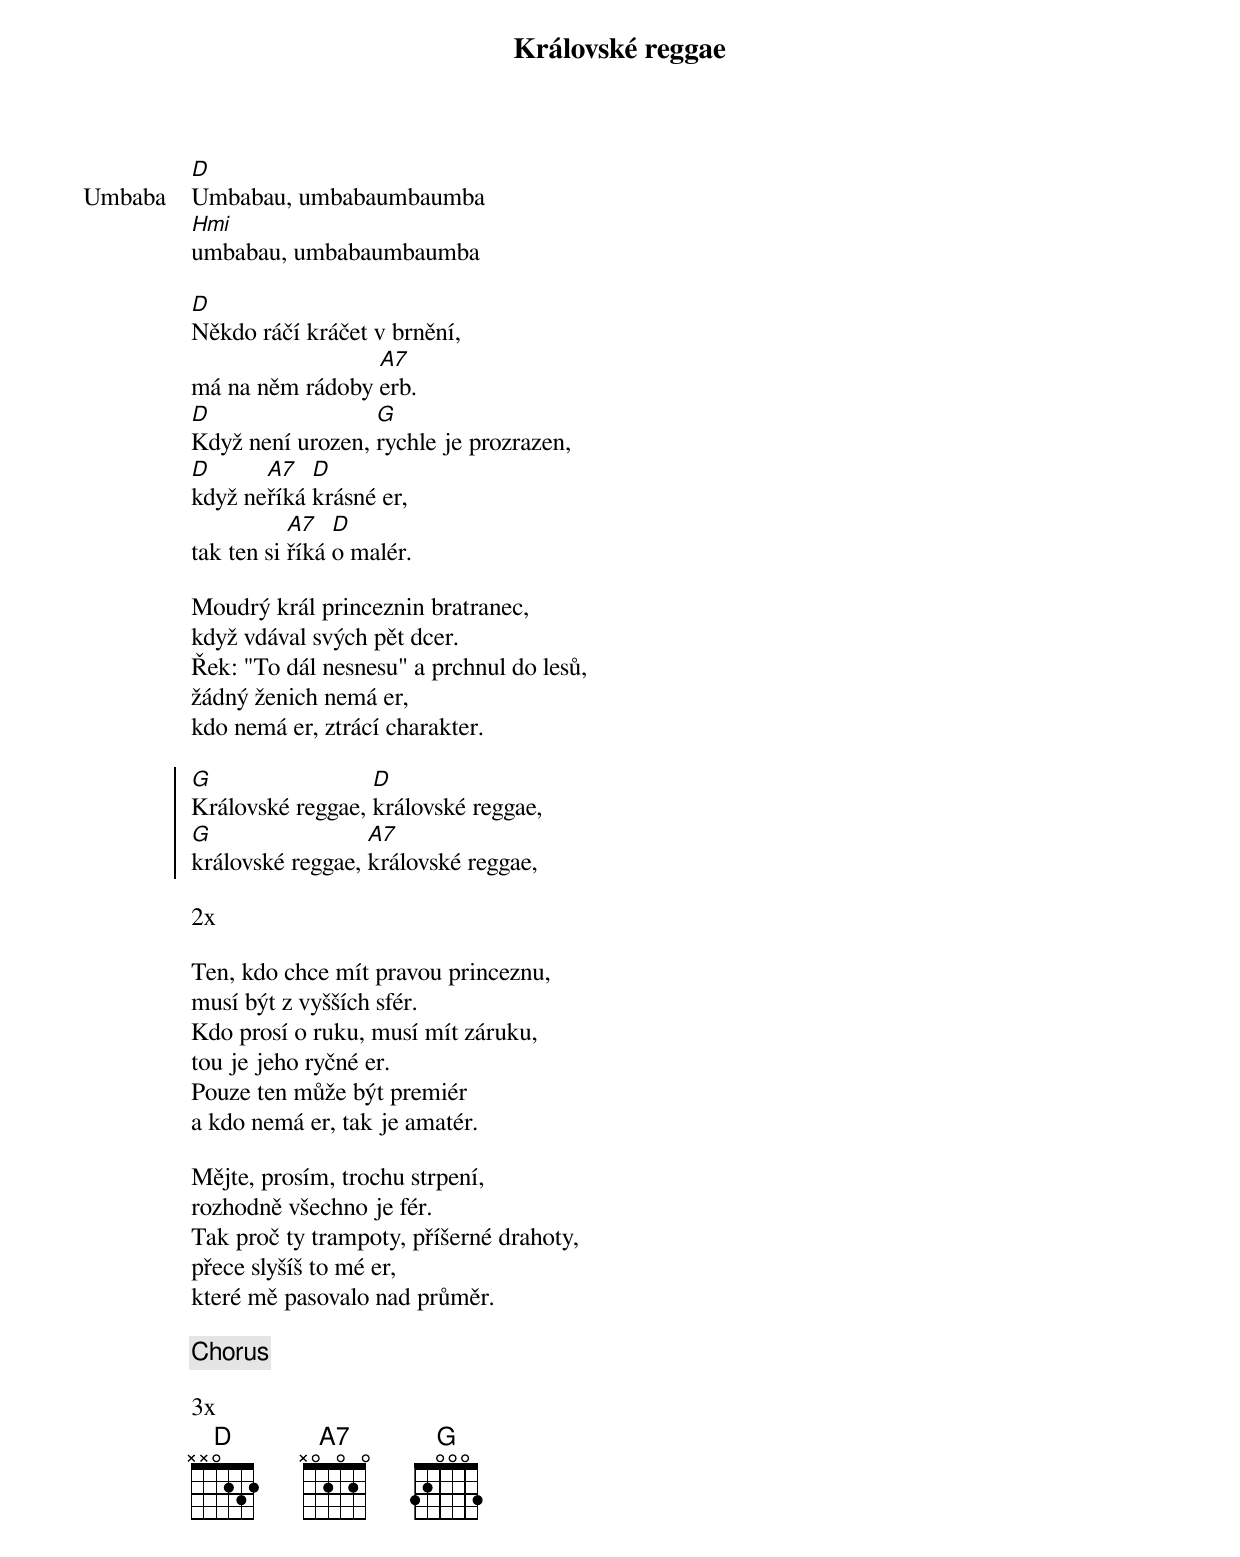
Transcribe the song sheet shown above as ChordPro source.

{title: Královské reggae}
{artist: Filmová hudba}
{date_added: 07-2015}
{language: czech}
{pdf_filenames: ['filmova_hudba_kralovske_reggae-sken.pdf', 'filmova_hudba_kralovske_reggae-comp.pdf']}
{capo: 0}
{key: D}
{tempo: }
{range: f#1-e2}
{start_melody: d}

{start_of_bridge: Umbaba}
[D]Umbabau, umbabaumbaumba
[Hmi]umbabau, umbabaumbaumba
{end_of_bridge}

{start_of_verse}
[D]Někdo ráčí kráčet v brnění,
má na něm rádoby [A7]erb.
[D]Když není urozen, [G]rychle je prozrazen,
[D]když ne[A7]říká [D]krásné er,
tak ten si [A7]říká [D]o malér.
{end_of_verse}

{start_of_verse}
Moudrý král princeznin bratranec,
když vdával svých pět dcer.
Řek: "To dál nesnesu" a prchnul do lesů,
žádný ženich nemá er,
kdo nemá er, ztrácí charakter.
{end_of_verse}

{start_of_chorus}
[G]Královské reggae, [D]královské reggae,
[G]královské reggae, [A7]královské reggae,
{end_of_chorus}

2x
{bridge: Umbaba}

{start_of_verse}
Ten, kdo chce mít pravou princeznu,
musí být z vyšších sfér.
Kdo prosí o ruku, musí mít záruku,
tou je jeho ryčné er.
Pouze ten může být premiér
a kdo nemá er, tak je amatér.
{end_of_verse}

{start_of_verse}
Mějte, prosím, trochu strpení,
rozhodně všechno je fér.
Tak proč ty trampoty, příšerné drahoty,
přece slyšíš to mé er,
které mě pasovalo nad průměr.
{end_of_verse}

{chorus}

3x
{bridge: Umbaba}
